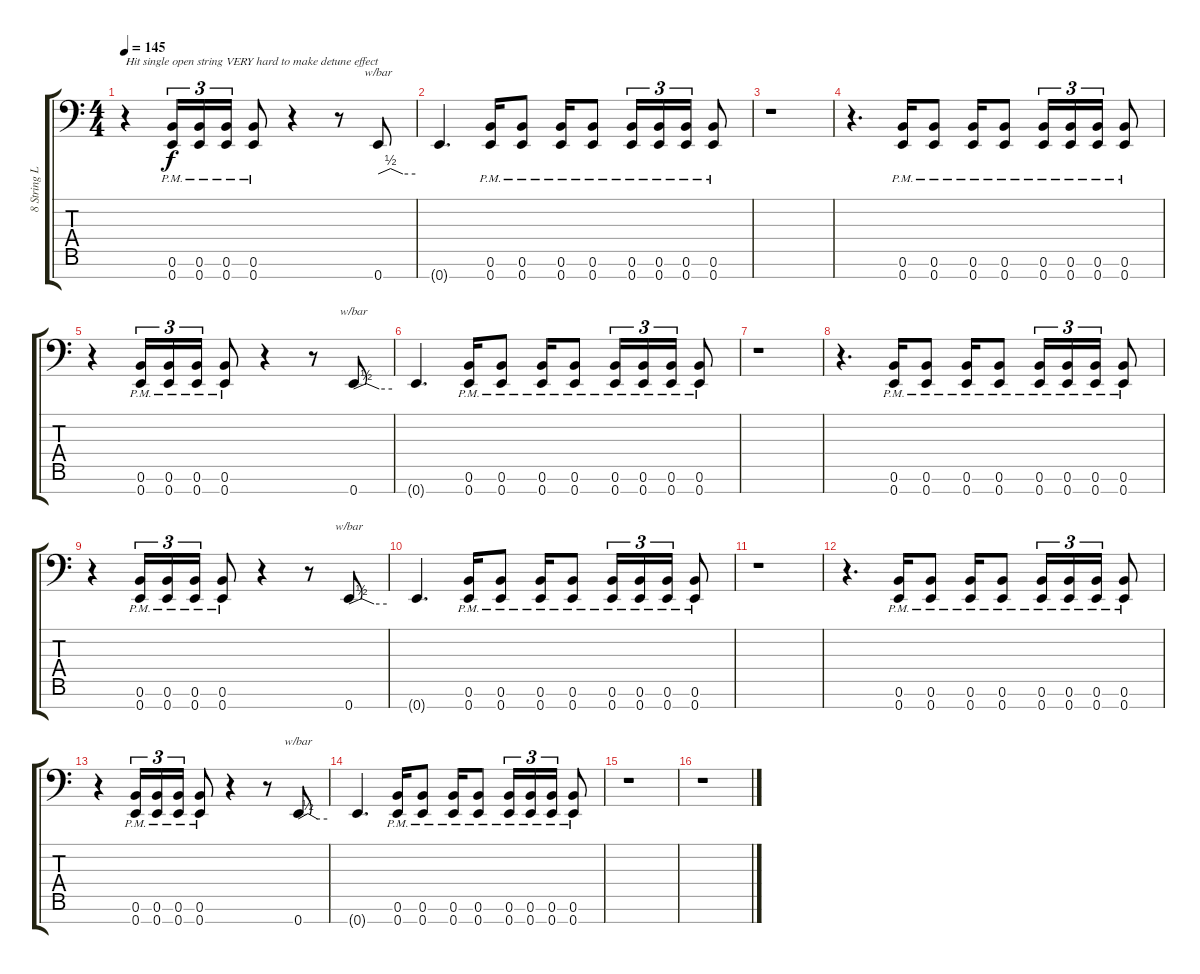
\track ("8 String LOW RIGHT" "8 String L") {instrument distortionguitar}
\staff {score tabs}
\tuning (B3 Gb3 E3 B2 E2 B1 E1) {hide}
\ts (4 4)
\tempo 145
\clef f4
\ks c
r.4{txt "Hit single open string VERY hard to make detune effect" dy f} (0.6{pm} 0.7{pm}).16{tu (3 2)} (0.6{pm} 0.7{pm}).16{tu (3 2)} (0.6{pm} 0.7{pm}).16{tu (3 2)} (0.6{pm} 0.7{pm}).8 r.4 r.8 0.7.8{tbe (custom default 0 0 20 2 40 0 60 0)} |
0.7{t}.4{d beam merge} (0.6{pm} 0.7{pm}).16{beam merge} (0.6{pm} 0.7{pm}).8 (0.6{pm} 0.7{pm}).16 (0.6{pm} 0.7{pm}).8 (0.6{pm} 0.7{pm}).16{tu (3 2)} (0.6{pm} 0.7{pm}).16{tu (3 2)} (0.6{pm} 0.7{pm}).16{tu (3 2)} (0.6{pm} 0.7{pm}).8 |
r.1 |
r.4{d beam merge} (0.6{pm} 0.7{pm}).16{beam merge} (0.6{pm} 0.7{pm}).8 (0.6{pm} 0.7{pm}).16 (0.6{pm} 0.7{pm}).8 (0.6{pm} 0.7{pm}).16{tu (3 2)} (0.6{pm} 0.7{pm}).16{tu (3 2)} (0.6{pm} 0.7{pm}).16{tu (3 2)} (0.6{pm} 0.7{pm}).8 |
r.4 (0.6{pm} 0.7{pm}).16{tu (3 2)} (0.6{pm} 0.7{pm}).16{tu (3 2)} (0.6{pm} 0.7{pm}).16{tu (3 2)} (0.6{pm} 0.7{pm}).8 r.4 r.8 0.7.8{tbe (custom default 0 0 20 2 40 0 60 0)} |
0.7{t}.4{d beam merge} (0.6{pm} 0.7{pm}).16{beam merge} (0.6{pm} 0.7{pm}).8 (0.6{pm} 0.7{pm}).16 (0.6{pm} 0.7{pm}).8 (0.6{pm} 0.7{pm}).16{tu (3 2)} (0.6{pm} 0.7{pm}).16{tu (3 2)} (0.6{pm} 0.7{pm}).16{tu (3 2)} (0.6{pm} 0.7{pm}).8 |
r.1 |
r.4{d beam merge} (0.6{pm} 0.7{pm}).16{beam merge} (0.6{pm} 0.7{pm}).8 (0.6{pm} 0.7{pm}).16 (0.6{pm} 0.7{pm}).8 (0.6{pm} 0.7{pm}).16{tu (3 2)} (0.6{pm} 0.7{pm}).16{tu (3 2)} (0.6{pm} 0.7{pm}).16{tu (3 2)} (0.6{pm} 0.7{pm}).8 |
r.4 (0.6{pm} 0.7{pm}).16{tu (3 2)} (0.6{pm} 0.7{pm}).16{tu (3 2)} (0.6{pm} 0.7{pm}).16{tu (3 2)} (0.6{pm} 0.7{pm}).8 r.4 r.8 0.7.8{tbe (custom default 0 0 20 2 40 0 60 0)} |
0.7{t}.4{d beam merge} (0.6{pm} 0.7{pm}).16{beam merge} (0.6{pm} 0.7{pm}).8 (0.6{pm} 0.7{pm}).16 (0.6{pm} 0.7{pm}).8 (0.6{pm} 0.7{pm}).16{tu (3 2)} (0.6{pm} 0.7{pm}).16{tu (3 2)} (0.6{pm} 0.7{pm}).16{tu (3 2)} (0.6{pm} 0.7{pm}).8 |
r.1 |
r.4{d beam merge} (0.6{pm} 0.7{pm}).16{beam merge} (0.6{pm} 0.7{pm}).8 (0.6{pm} 0.7{pm}).16 (0.6{pm} 0.7{pm}).8 (0.6{pm} 0.7{pm}).16{tu (3 2)} (0.6{pm} 0.7{pm}).16{tu (3 2)} (0.6{pm} 0.7{pm}).16{tu (3 2)} (0.6{pm} 0.7{pm}).8 |
r.4 (0.6{pm} 0.7{pm}).16{tu (3 2)} (0.6{pm} 0.7{pm}).16{tu (3 2)} (0.6{pm} 0.7{pm}).16{tu (3 2)} (0.6{pm} 0.7{pm}).8 r.4 r.8 0.7.8{tbe (custom default 0 0 20 2 40 0 60 0)} |
0.7{t}.4{d beam merge} (0.6{pm} 0.7{pm}).16{beam merge} (0.6{pm} 0.7{pm}).8 (0.6{pm} 0.7{pm}).16 (0.6{pm} 0.7{pm}).8 (0.6{pm} 0.7{pm}).16{tu (3 2)} (0.6{pm} 0.7{pm}).16{tu (3 2)} (0.6{pm} 0.7{pm}).16{tu (3 2)} (0.6{pm} 0.7{pm}).8 |
r.1 |
r.1
